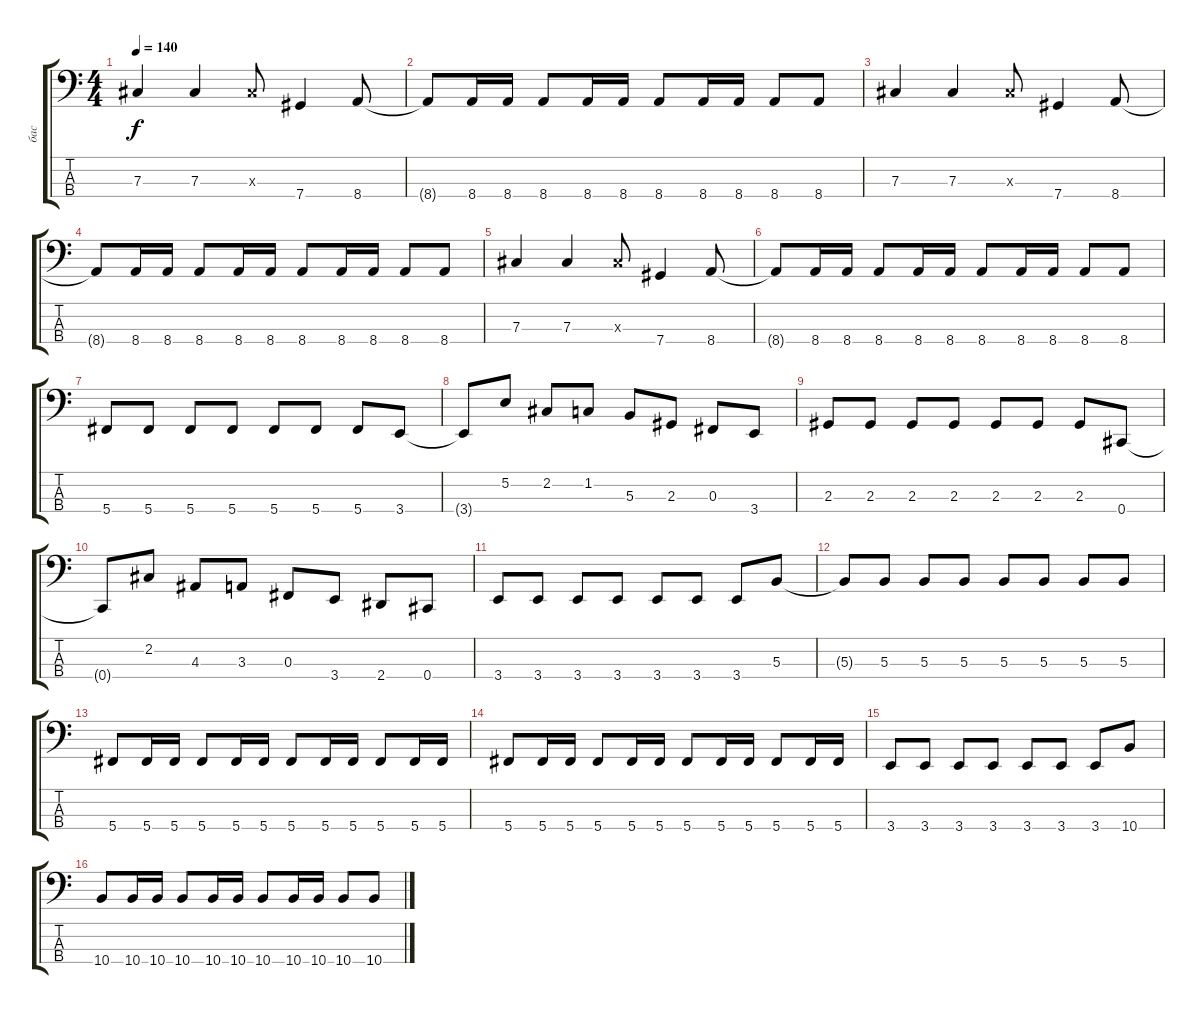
\track ("бас" "бас") {instrument electricbassfinger}
\staff {score tabs}
\tuning (E2 B1 Gb1 Db1) {hide}
\ts (4 4)
\tempo 140
\clef f4
\ks c
7.3.4{dy f} 7.3.4 7.3{x}.8 7.4.4 8.4.8 |
8.4{t}.8 8.4.16 8.4.16 8.4.8 8.4.16 8.4.16 8.4.8 8.4.16 8.4.16 8.4.8 8.4.8 |
7.3.4 7.3.4 7.3{x}.8 7.4.4 8.4.8 |
8.4{t}.8 8.4.16 8.4.16 8.4.8 8.4.16 8.4.16 8.4.8 8.4.16 8.4.16 8.4.8 8.4.8 |
7.3.4 7.3.4 7.3{x}.8 7.4.4 8.4.8 |
8.4{t}.8 8.4.16 8.4.16 8.4.8 8.4.16 8.4.16 8.4.8 8.4.16 8.4.16 8.4.8 8.4.8 |
5.4.8 5.4.8 5.4.8 5.4.8 5.4.8 5.4.8 5.4.8 3.4.8 |
3.4{t}.8 5.2.8 2.2.8 1.2.8 5.3.8 2.3.8 0.3.8 3.4.8 |
2.3.8 2.3.8 2.3.8 2.3.8 2.3.8 2.3.8 2.3.8 0.4.8 |
0.4{t}.8 2.2.8 4.3.8 3.3.8 0.3.8 3.4.8 2.4.8 0.4.8 |
3.4.8 3.4.8 3.4.8 3.4.8 3.4.8 3.4.8 3.4.8 5.3.8 |
5.3{t}.8 5.3.8 5.3.8 5.3.8 5.3.8 5.3.8 5.3.8 5.3.8 |
5.4.8 5.4.16 5.4.16 5.4.8 5.4.16 5.4.16 5.4.8 5.4.16 5.4.16 5.4.8 5.4.16 5.4.16 |
5.4.8 5.4.16 5.4.16 5.4.8 5.4.16 5.4.16 5.4.8 5.4.16 5.4.16 5.4.8 5.4.16 5.4.16 |
3.4.8 3.4.8 3.4.8 3.4.8 3.4.8 3.4.8 3.4.8 10.4.8 |
10.4.8 10.4.16 10.4.16 10.4.8 10.4.16 10.4.16 10.4.8 10.4.16 10.4.16 10.4.8 10.4.8
